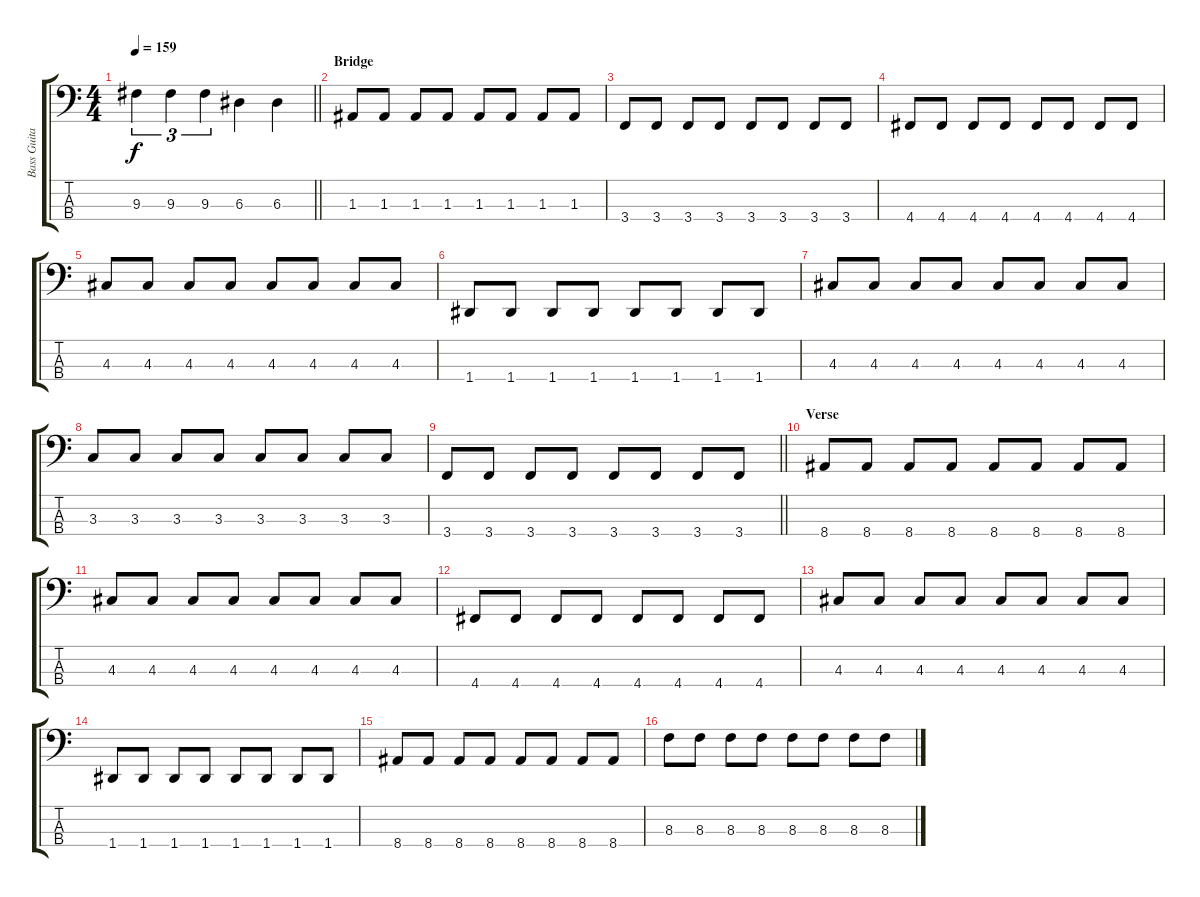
\track ("Bass Guitar" "Bass Guita") {instrument electricbassfinger}
\staff {score tabs}
\tuning (G2 D2 A1 D1) {hide}
\ts (4 4)
\tempo 159
\clef f4
\barLineRight lightlight
\ks c
9.3.4{tu (3 2) dy f} 9.3.4{tu (3 2)} 9.3.4{tu (3 2)} 6.3.4 6.3.4 |
\section ("" "Bridge")
1.3.8 1.3.8 1.3.8 1.3.8 1.3.8 1.3.8 1.3.8 1.3.8 |
3.4.8 3.4.8 3.4.8 3.4.8 3.4.8 3.4.8 3.4.8 3.4.8 |
4.4.8 4.4.8 4.4.8 4.4.8 4.4.8 4.4.8 4.4.8 4.4.8 |
4.3.8 4.3.8 4.3.8 4.3.8 4.3.8 4.3.8 4.3.8 4.3.8 |
1.4.8 1.4.8 1.4.8 1.4.8 1.4.8 1.4.8 1.4.8 1.4.8 |
4.3.8 4.3.8 4.3.8 4.3.8 4.3.8 4.3.8 4.3.8 4.3.8 |
3.3.8 3.3.8 3.3.8 3.3.8 3.3.8 3.3.8 3.3.8 3.3.8 |
\barLineRight lightlight
3.4.8 3.4.8 3.4.8 3.4.8 3.4.8 3.4.8 3.4.8 3.4.8 |
\section ("" "Verse")
8.4.8 8.4.8 8.4.8 8.4.8 8.4.8 8.4.8 8.4.8 8.4.8 |
4.3.8 4.3.8 4.3.8 4.3.8 4.3.8 4.3.8 4.3.8 4.3.8 |
4.4.8 4.4.8 4.4.8 4.4.8 4.4.8 4.4.8 4.4.8 4.4.8 |
4.3.8 4.3.8 4.3.8 4.3.8 4.3.8 4.3.8 4.3.8 4.3.8 |
1.4.8 1.4.8 1.4.8 1.4.8 1.4.8 1.4.8 1.4.8 1.4.8 |
8.4.8 8.4.8 8.4.8 8.4.8 8.4.8 8.4.8 8.4.8 8.4.8 |
8.3.8 8.3.8 8.3.8 8.3.8 8.3.8 8.3.8 8.3.8 8.3.8
